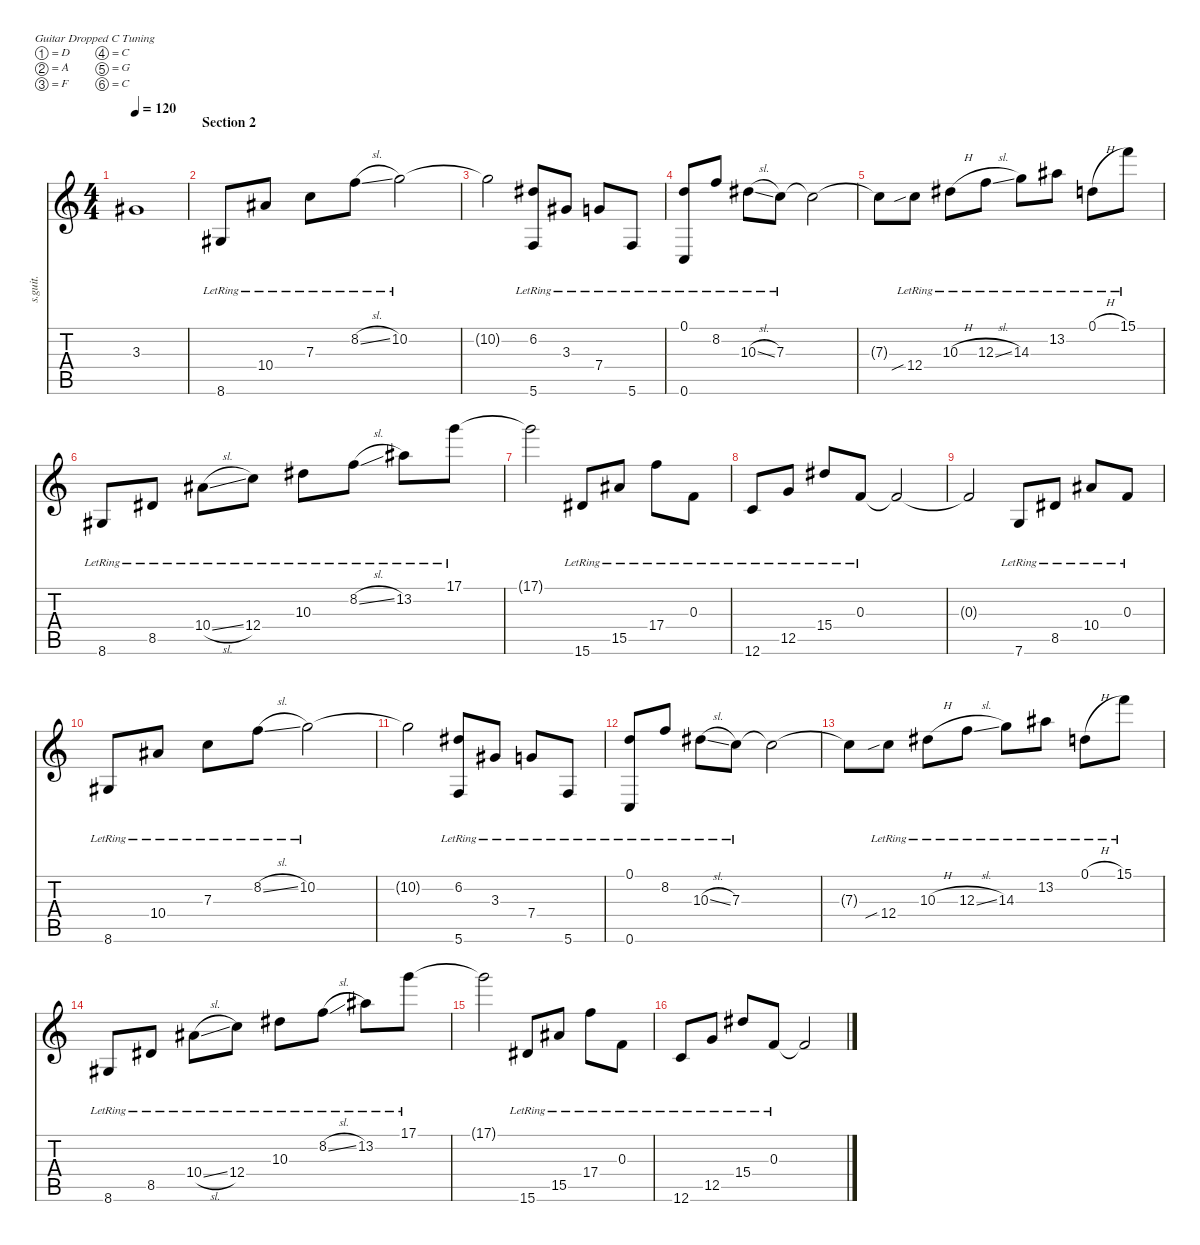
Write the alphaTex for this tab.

\defaultSystemsLayout 4
\hideDynamics
\bracketExtendMode nobrackets
\track ("Misha Mansoor" "s.guit.") {instrument electricguitarjazz}
\staff {score tabs}
\tuning (D4 A3 F3 C3 G2 C2)
\ts (4 4)
\tempo 120
\clef g2
\ks c
3.3{t acc #}.1{lyrics (0 "") lyrics (1 "") lyrics (2 "") lyrics (3 "") lyrics (4 "") dy mf} |
\section ("" "Section 2")
8.6{lr acc #}.8{lyrics (0 "") lyrics (1 "") lyrics (2 "") lyrics (3 "") lyrics (4 "")} 10.4{lr acc #}.8{lyrics (0 "") lyrics (1 "") lyrics (2 "") lyrics (3 "") lyrics (4 "")} 7.3{lr}.8{lyrics (0 "") lyrics (1 "") lyrics (2 "") lyrics (3 "") lyrics (4 "")} 8.2{sl lr}.8{lyrics (0 "") lyrics (1 "") lyrics (2 "") lyrics (3 "") lyrics (4 "")} 10.2{lr}.2{lyrics (0 "") lyrics (1 "") lyrics (2 "") lyrics (3 "") lyrics (4 "")} |
10.2{t}.2{lyrics (0 "") lyrics (1 "") lyrics (2 "") lyrics (3 "") lyrics (4 "") dy f} (6.2{lr acc #} 5.6{lr}).8{lyrics (0 "") lyrics (1 "") lyrics (2 "") lyrics (3 "") lyrics (4 "") dy mf} 3.3{lr acc #}.8{lyrics (0 "") lyrics (1 "") lyrics (2 "") lyrics (3 "") lyrics (4 "")} 7.4{lr}.8{lyrics (0 "") lyrics (1 "") lyrics (2 "") lyrics (3 "") lyrics (4 "")} 5.6{lr}.8{lyrics (0 "") lyrics (1 "") lyrics (2 "") lyrics (3 "") lyrics (4 "")} |
(0.1{lr} 0.6{lr}).8{lyrics (0 "") lyrics (1 "") lyrics (2 "") lyrics (3 "") lyrics (4 "")} 8.2{lr}.8{lyrics (0 "") lyrics (1 "") lyrics (2 "") lyrics (3 "") lyrics (4 "")} 10.3{sl lr acc #}.8{lyrics (0 "") lyrics (1 "") lyrics (2 "") lyrics (3 "") lyrics (4 "")} 7.3{lr}.8{lyrics (0 "") lyrics (1 "") lyrics (2 "") lyrics (3 "") lyrics (4 "")} 7.3{t}.2{lyrics (0 "") lyrics (1 "") lyrics (2 "") lyrics (3 "") lyrics (4 "") dy f} |
7.3{t}.8{lyrics (0 "") lyrics (1 "") lyrics (2 "") lyrics (3 "") lyrics (4 "")} 12.4{sib lr}.8{lyrics (0 "") lyrics (1 "") lyrics (2 "") lyrics (3 "") lyrics (4 "") dy mf} 10.3{h lr acc #}.8{lyrics (0 "") lyrics (1 "") lyrics (2 "") lyrics (3 "") lyrics (4 "")} 12.3{sl lr}.8{lyrics (0 "") lyrics (1 "") lyrics (2 "") lyrics (3 "") lyrics (4 "")} 14.3{lr}.8{lyrics (0 "") lyrics (1 "") lyrics (2 "") lyrics (3 "") lyrics (4 "")} 13.2{lr acc #}.8{lyrics (0 "") lyrics (1 "") lyrics (2 "") lyrics (3 "") lyrics (4 "")} 0.1{h lr}.8{lyrics (0 "") lyrics (1 "") lyrics (2 "") lyrics (3 "") lyrics (4 "")} 15.1{lr}.8{lyrics (0 "") lyrics (1 "") lyrics (2 "") lyrics (3 "") lyrics (4 "")} |
8.6{lr acc #}.8{lyrics (0 "") lyrics (1 "") lyrics (2 "") lyrics (3 "") lyrics (4 "")} 8.5{lr acc #}.8{lyrics (0 "") lyrics (1 "") lyrics (2 "") lyrics (3 "") lyrics (4 "")} 10.4{sl lr acc #}.8{lyrics (0 "") lyrics (1 "") lyrics (2 "") lyrics (3 "") lyrics (4 "")} 12.4{lr}.8{lyrics (0 "") lyrics (1 "") lyrics (2 "") lyrics (3 "") lyrics (4 "")} 10.3{lr acc #}.8{lyrics (0 "") lyrics (1 "") lyrics (2 "") lyrics (3 "") lyrics (4 "")} 8.2{sl lr}.8{lyrics (0 "") lyrics (1 "") lyrics (2 "") lyrics (3 "") lyrics (4 "")} 13.2{lr acc #}.8{lyrics (0 "") lyrics (1 "") lyrics (2 "") lyrics (3 "") lyrics (4 "")} 17.1{lr}.8{lyrics (0 "") lyrics (1 "") lyrics (2 "") lyrics (3 "") lyrics (4 "")} |
17.1{t}.2{lyrics (0 "") lyrics (1 "") lyrics (2 "") lyrics (3 "") lyrics (4 "") dy f} 15.6{lr acc #}.8{lyrics (0 "") lyrics (1 "") lyrics (2 "") lyrics (3 "") lyrics (4 "") dy mf} 15.5{lr acc #}.8{lyrics (0 "") lyrics (1 "") lyrics (2 "") lyrics (3 "") lyrics (4 "")} 17.4{lr}.8{lyrics (0 "") lyrics (1 "") lyrics (2 "") lyrics (3 "") lyrics (4 "")} 0.3{lr}.8{lyrics (0 "") lyrics (1 "") lyrics (2 "") lyrics (3 "") lyrics (4 "")} |
12.6{lr}.8{lyrics (0 "") lyrics (1 "") lyrics (2 "") lyrics (3 "") lyrics (4 "")} 12.5{lr}.8{lyrics (0 "") lyrics (1 "") lyrics (2 "") lyrics (3 "") lyrics (4 "")} 15.4{lr acc #}.8{lyrics (0 "") lyrics (1 "") lyrics (2 "") lyrics (3 "") lyrics (4 "")} 0.3{lr}.8{lyrics (0 "") lyrics (1 "") lyrics (2 "") lyrics (3 "") lyrics (4 "")} 0.3{t}.2{lyrics (0 "") lyrics (1 "") lyrics (2 "") lyrics (3 "") lyrics (4 "") dy f} |
0.3{t}.2{lyrics (0 "") lyrics (1 "") lyrics (2 "") lyrics (3 "") lyrics (4 "")} 7.6{lr}.8{lyrics (0 "") lyrics (1 "") lyrics (2 "") lyrics (3 "") lyrics (4 "") dy mf} 8.5{lr acc #}.8{lyrics (0 "") lyrics (1 "") lyrics (2 "") lyrics (3 "") lyrics (4 "")} 10.4{lr acc #}.8{lyrics (0 "") lyrics (1 "") lyrics (2 "") lyrics (3 "") lyrics (4 "")} 0.3{lr}.8{lyrics (0 "") lyrics (1 "") lyrics (2 "") lyrics (3 "") lyrics (4 "")} |
8.6{lr acc #}.8{lyrics (0 "") lyrics (1 "") lyrics (2 "") lyrics (3 "") lyrics (4 "")} 10.4{lr acc #}.8{lyrics (0 "") lyrics (1 "") lyrics (2 "") lyrics (3 "") lyrics (4 "")} 7.3{lr}.8{lyrics (0 "") lyrics (1 "") lyrics (2 "") lyrics (3 "") lyrics (4 "")} 8.2{sl lr}.8{lyrics (0 "") lyrics (1 "") lyrics (2 "") lyrics (3 "") lyrics (4 "")} 10.2{lr}.2{lyrics (0 "") lyrics (1 "") lyrics (2 "") lyrics (3 "") lyrics (4 "")} |
10.2{t}.2{lyrics (0 "") lyrics (1 "") lyrics (2 "") lyrics (3 "") lyrics (4 "") dy f} (6.2{lr acc #} 5.6{lr}).8{lyrics (0 "") lyrics (1 "") lyrics (2 "") lyrics (3 "") lyrics (4 "") dy mf} 3.3{lr acc #}.8{lyrics (0 "") lyrics (1 "") lyrics (2 "") lyrics (3 "") lyrics (4 "")} 7.4{lr}.8{lyrics (0 "") lyrics (1 "") lyrics (2 "") lyrics (3 "") lyrics (4 "")} 5.6{lr}.8{lyrics (0 "") lyrics (1 "") lyrics (2 "") lyrics (3 "") lyrics (4 "")} |
(0.1{lr} 0.6{lr}).8{lyrics (0 "") lyrics (1 "") lyrics (2 "") lyrics (3 "") lyrics (4 "")} 8.2{lr}.8{lyrics (0 "") lyrics (1 "") lyrics (2 "") lyrics (3 "") lyrics (4 "")} 10.3{sl lr acc #}.8{lyrics (0 "") lyrics (1 "") lyrics (2 "") lyrics (3 "") lyrics (4 "")} 7.3{lr}.8{lyrics (0 "") lyrics (1 "") lyrics (2 "") lyrics (3 "") lyrics (4 "")} 7.3{t}.2{lyrics (0 "") lyrics (1 "") lyrics (2 "") lyrics (3 "") lyrics (4 "") dy f} |
7.3{t}.8{lyrics (0 "") lyrics (1 "") lyrics (2 "") lyrics (3 "") lyrics (4 "")} 12.4{sib lr}.8{lyrics (0 "") lyrics (1 "") lyrics (2 "") lyrics (3 "") lyrics (4 "") dy mf} 10.3{h lr acc #}.8{lyrics (0 "") lyrics (1 "") lyrics (2 "") lyrics (3 "") lyrics (4 "")} 12.3{sl lr}.8{lyrics (0 "") lyrics (1 "") lyrics (2 "") lyrics (3 "") lyrics (4 "")} 14.3{lr}.8{lyrics (0 "") lyrics (1 "") lyrics (2 "") lyrics (3 "") lyrics (4 "")} 13.2{lr acc #}.8{lyrics (0 "") lyrics (1 "") lyrics (2 "") lyrics (3 "") lyrics (4 "")} 0.1{h lr}.8{lyrics (0 "") lyrics (1 "") lyrics (2 "") lyrics (3 "") lyrics (4 "")} 15.1{lr}.8{lyrics (0 "") lyrics (1 "") lyrics (2 "") lyrics (3 "") lyrics (4 "")} |
8.6{lr acc #}.8{lyrics (0 "") lyrics (1 "") lyrics (2 "") lyrics (3 "") lyrics (4 "")} 8.5{lr acc #}.8{lyrics (0 "") lyrics (1 "") lyrics (2 "") lyrics (3 "") lyrics (4 "")} 10.4{sl lr acc #}.8{lyrics (0 "") lyrics (1 "") lyrics (2 "") lyrics (3 "") lyrics (4 "")} 12.4{lr}.8{lyrics (0 "") lyrics (1 "") lyrics (2 "") lyrics (3 "") lyrics (4 "")} 10.3{lr acc #}.8{lyrics (0 "") lyrics (1 "") lyrics (2 "") lyrics (3 "") lyrics (4 "")} 8.2{sl lr}.8{lyrics (0 "") lyrics (1 "") lyrics (2 "") lyrics (3 "") lyrics (4 "")} 13.2{lr acc #}.8{lyrics (0 "") lyrics (1 "") lyrics (2 "") lyrics (3 "") lyrics (4 "")} 17.1{lr}.8{lyrics (0 "") lyrics (1 "") lyrics (2 "") lyrics (3 "") lyrics (4 "")} |
17.1{t}.2{lyrics (0 "") lyrics (1 "") lyrics (2 "") lyrics (3 "") lyrics (4 "") dy f} 15.6{lr acc #}.8{lyrics (0 "") lyrics (1 "") lyrics (2 "") lyrics (3 "") lyrics (4 "") dy mf} 15.5{lr acc #}.8{lyrics (0 "") lyrics (1 "") lyrics (2 "") lyrics (3 "") lyrics (4 "")} 17.4{lr}.8{lyrics (0 "") lyrics (1 "") lyrics (2 "") lyrics (3 "") lyrics (4 "")} 0.3{lr}.8{lyrics (0 "") lyrics (1 "") lyrics (2 "") lyrics (3 "") lyrics (4 "")} |
12.6{lr}.8{lyrics (0 "") lyrics (1 "") lyrics (2 "") lyrics (3 "") lyrics (4 "")} 12.5{lr}.8{lyrics (0 "") lyrics (1 "") lyrics (2 "") lyrics (3 "") lyrics (4 "")} 15.4{lr acc #}.8{lyrics (0 "") lyrics (1 "") lyrics (2 "") lyrics (3 "") lyrics (4 "")} 0.3{lr}.8{lyrics (0 "") lyrics (1 "") lyrics (2 "") lyrics (3 "") lyrics (4 "")} 0.3{t}.2{lyrics (0 "") lyrics (1 "") lyrics (2 "") lyrics (3 "") lyrics (4 "") dy f}
